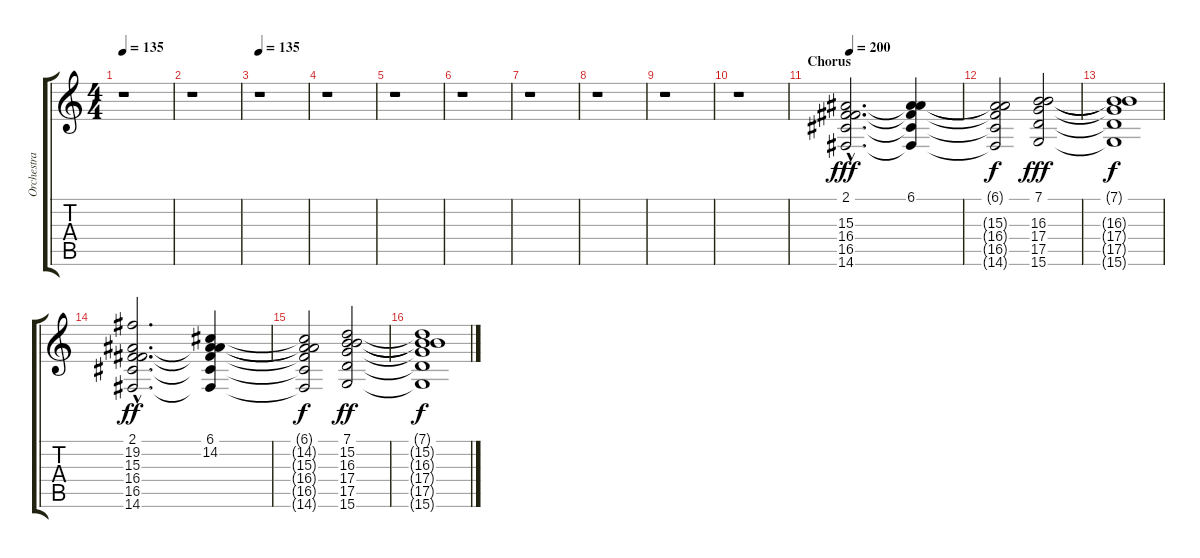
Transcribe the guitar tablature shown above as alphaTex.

\track ("Orchestra" "Orchestra") {instrument stringensemble1}
\staff {score tabs}
\tuning (E4 B3 G3 D3 A2 E2) {hide}
\ts (4 4)
\tempo 135
\clef g2
\ks c
r.1{dy f} |
r.1 |
\tempo 135
r.1 |
r.1 |
r.1 |
r.1 |
r.1 |
r.1 |
r.1 |
r.1 |
\section ("" "Chorus")
\tempo 200
(2.1{hac} 15.3{hac} 16.4{hac} 16.5{hac} 14.6{hac}).2{d dy fff} (6.1 15.3{t} 16.4{t} 16.5{t} 14.6{t}).4 |
(6.1{t} 15.3{t} 16.4{t} 16.5{t} 14.6{t}).2{dy f} (7.1 16.3 17.4 17.5 15.6).2{dy fff} |
(7.1{t} 16.3{t} 17.4{t} 17.5{t} 15.6{t}).1{dy f} |
(2.1{hac} 19.2{hac} 15.3{hac} 16.4{hac} 16.5{hac} 14.6{hac}).2{d dy ff} (6.1 14.2 15.3{t} 16.4{t} 16.5{t} 14.6{t}).4 |
(6.1{t} 14.2{t} 15.3{t} 16.4{t} 16.5{t} 14.6{t}).2{dy f} (7.1 15.2 16.3 17.4 17.5 15.6).2{dy ff} |
(7.1{t} 15.2{t} 16.3{t} 17.4{t} 17.5{t} 15.6{t}).1{dy f}
